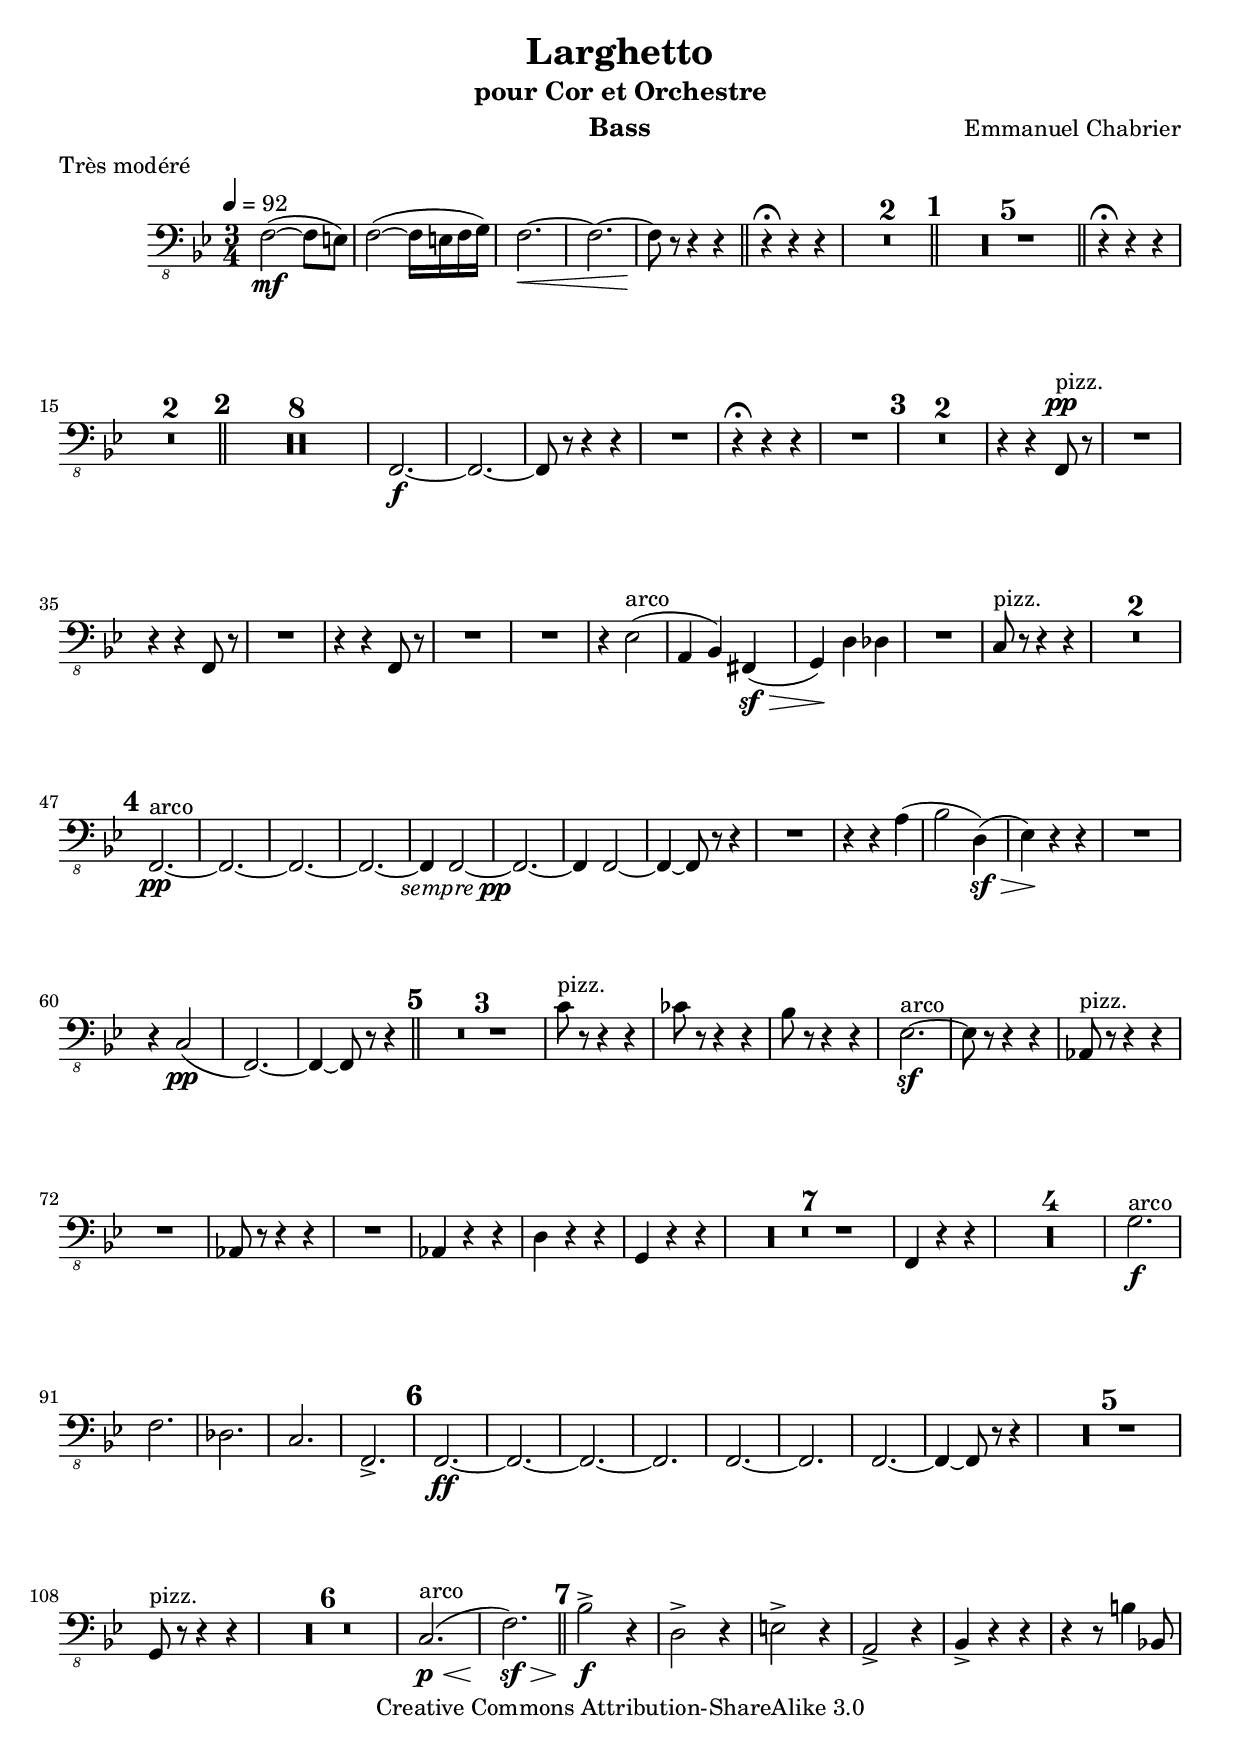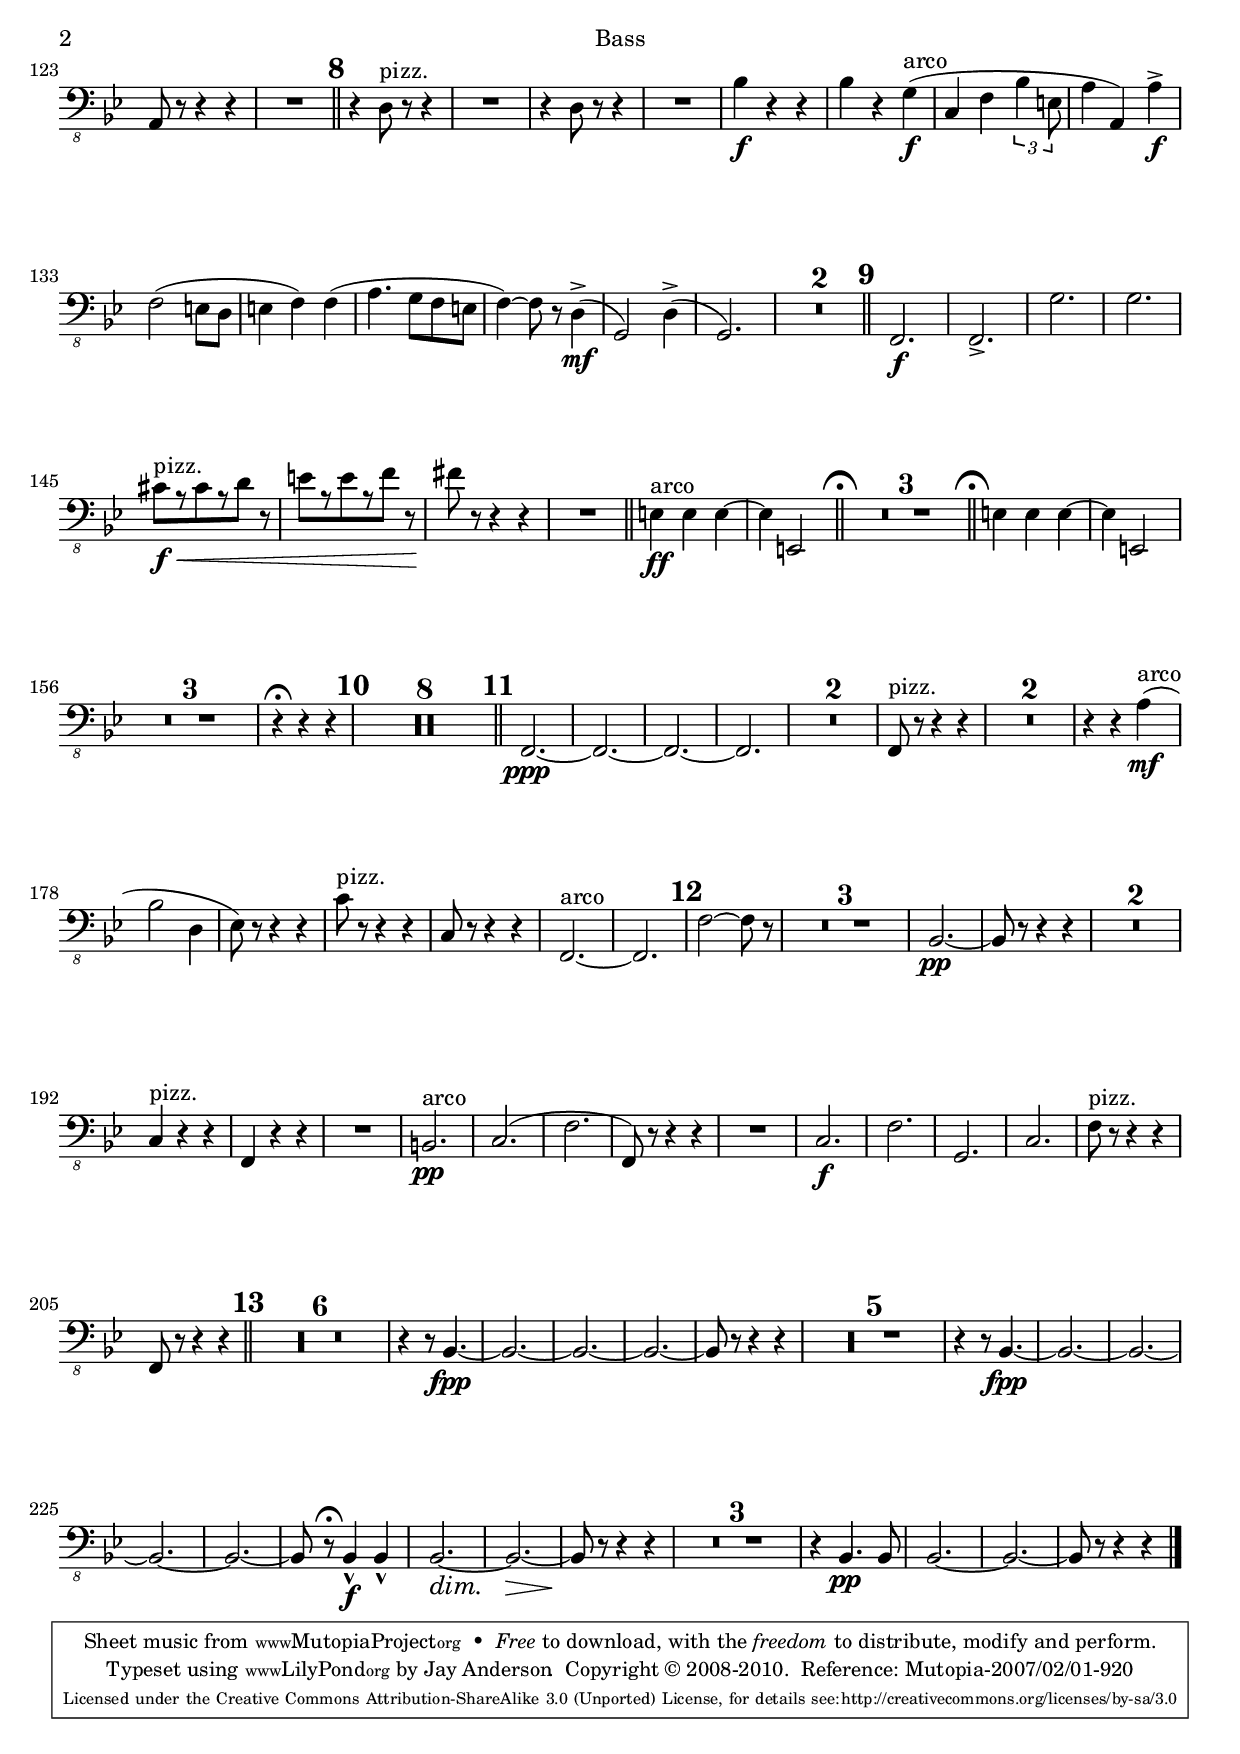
\version "2.13.37"

\include "defs.ily"
\version "2.13.37"

bass = \relative c,
{
  \clef "bass_8"
  \key bes \major
  f2~(\mf f8 e) |
  f2~( f16 e f g) |
  f2.~\< |
  f~ |
  f8\! r r4 r |
  %\bar "||"
  
  r4\fermata r r |
  R2.*2 |

  %A
  R2.*5 |
  r4\fermata r r |
  R2.*2 |

  %B
  R2.*8 |
  f,2.~\f | f~ |
  f8 r r4 r |
  R2. |
  r4\fermata r r |
  R2. |

  %C
  R2.*2 |
  r4 r f8^\pp^\pizz r |
  R2. |
  r4 r f8 r |
  R2. |
  r4 r f8 r |
  R2.*2 |
  r4 ees'2(^\arco |
  a,4 bes)
    \lengthenHairpin #7
    fis(\sf\> |
  g)\! d' des |
  R2. |
  c8^\pizz r r4 r |
  R2.*2 |

  %D
  f,2.~\pp^\arco |
  \repeat unfold 3 {f~} |
  f4 f2~\semprePP |
  f2.~ |
  f4 f2~ |
  f4~ f8 r r4 |
  R2. |
  r4 r a'( |
  bes2
    \lengthenHairpin #5
    d,4)(\sf\> |
  ees4)\! r r |
  R2. |
  r4 c2(\pp |
  f,2.~) |
  f4~ f8 r r4 |

  %E
  R2.*3 |
  c''8^\pizz r r4 r |
  ces8 r r4 r |
  bes8 r r4 r |
  ees,2.~\sf^\arco |
  ees8 r r4 r |
  aes,8^\pizz r r4 r | %Added pizz
  R2. |
  aes8 r r4 r |
  R2. |
  aes4 r r |
  d r r |
  g, r r |
  R2.*7 |
  f4 r r |
  R2.*4 |
  g'2.\f^\arco |
  f |
  des |
  c |
  f,-> |

  %F
  f2.~\ff |
  f~ |
  f~ |
  f |
  f~ |
  f |
  f~ |
  f4~ f8 r r4 |
  R2.*5 |
  g8^\pizz r r4 r |
  R2.*6 |
  c2.(\p\<^\arco |
  f)\sf\> |
  bes2->\f r4 |
  d,2-> r4 |
  e2-> r4 |
  a,2-> r4 |
  bes4-> r r |
  r r8 b'4 bes,8 |
  a r r4 r |
  R2. |

  %H
  r4 d8^\pizz r r4 |
  R2. |
  r4 d8 r r4 |
  R2. |
  bes'4\f r r |
  bes r g(\f^\arco |
  c, f \times 2/3 {bes4 e,8} |
  a4 a,) a'->\f |
  f2( e8 d |
  e4 f) f( |
  a4. g8 f e |
  f4~) f8 r d4->(\mf |
  g,2) d'4->( |
  g,2.) |
  R2.*2 |

  %I
  f2.\f |
  f-> |
  g' |
  g |
  cis8[^\pizz\f\< r cis r d] r |
  e[ r e r f] r |
  fis\! r r4 r |
  R2. |
  e,4\ff^\arco e e~ |
  e e,2 |

  %J
  R2.*3 |
  e'4 e e~ |
  e e,2 |
  R2.*3 |
  r4\fermata r r |
  R2.*8 |

  %L
  f2.~\ppp |
  f~ |
  f~ |
  f |
  R2.*2 |
  f8^\pizz r r4 r |
  R2.*2 |
  r4 r a'4(\mf^\arco |
  bes2 d,4 |
  ees8) r r4 r |
  c'8^\pizz r r4 r |
  c,8 r r4 r |
  f,2.~^\arco |
  f |

  %M
  f'2~ f8 r |
  R2.*3 |
  bes,2.~\pp |
  bes8 r r4 r |
  R2.*2 |
  c4^\pizz r r |
  f, r r |
  R2. |
  b2.\pp^\arco |
  c( |
  f |
  f,8) r r4 r |
  R2. |
  c'2.\f |
  f |
  g, |
  c |
  f8^\pizz r r4 r |
  f,8 r r4 r |

  %N
  R2.*6 |
  r4 r8 bes4.~\fpp |
  \repeat unfold 3 {bes2.~} |
  bes8 r r4 r |
  R2.*5 |
  r4 r8 bes4.~\fpp |
  \repeat unfold 4 {bes2.~} |
  bes8 r\fermata bes4-^\f bes-^ |
  bes2.~\justDim |
  bes2.~\> |
  bes8\! r r4 r |
  R2.*3 |
  r4 bes4.\pp bes8 |
  bes2.~ |
  bes~ |
  bes8 r r4 r |
}


instrument = "Bass"
notes = \bass

\version "2.13.37"

\include "header.ily"
\score
{
  \new Staff { << \notes \outline >> }
}


